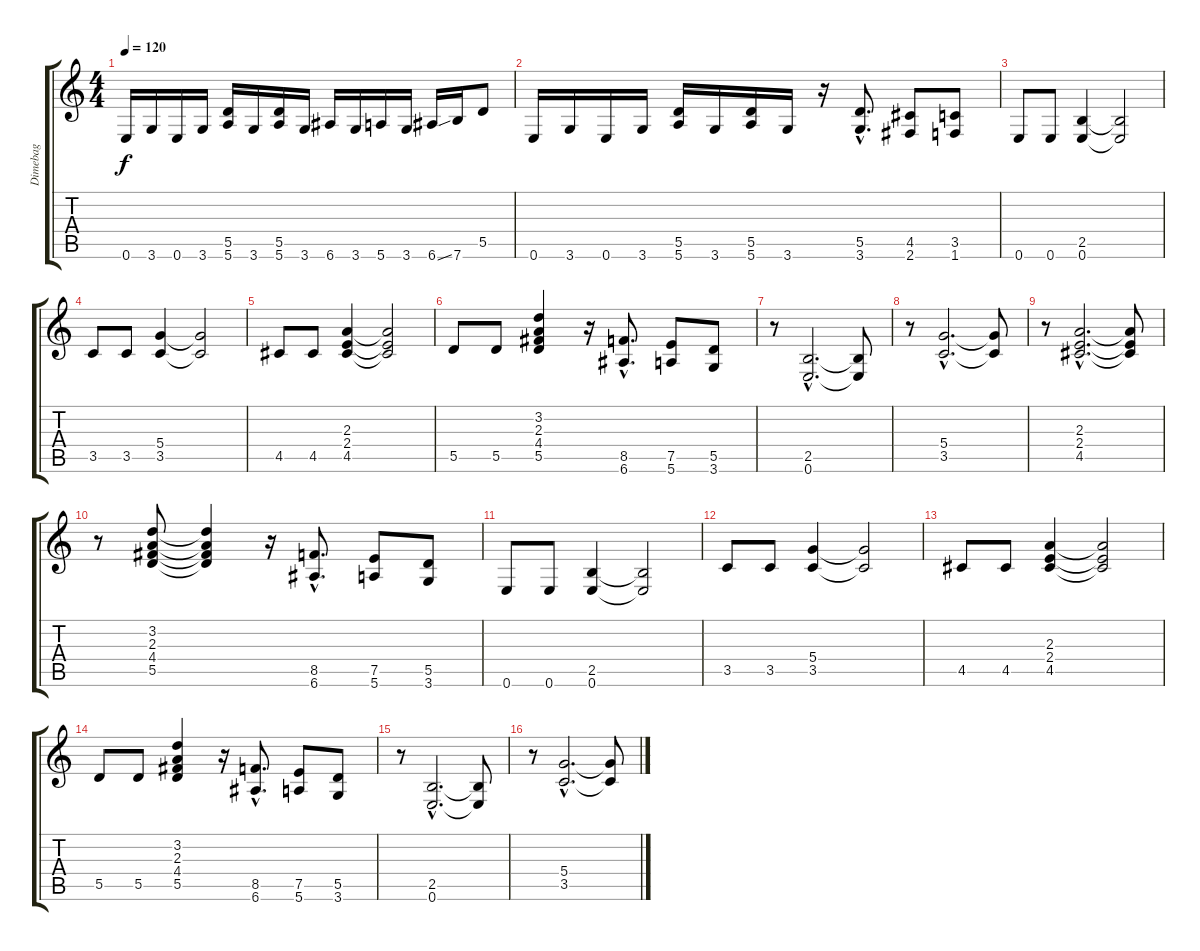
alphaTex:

\track ("Dimebag" "Dimebag") {instrument overdrivenguitar}
\staff {score tabs}
\tuning (E4 B3 G3 D3 A2 E2) {hide}
\ts (4 4)
\tempo 120
\clef g2
\ks c
0.6.16{dy f} 3.6.16 0.6.16 3.6.16 (5.5 5.6).16 3.6.16 (5.5 5.6).16 3.6.16 6.6.16 3.6.16 5.6.16 3.6.16 6.6{ss}.16 7.6.16 5.5.8 |
0.6.16 3.6.16 0.6.16 3.6.16 (5.5 5.6).16 3.6.16 (5.5 5.6).16 3.6.16 r.16 (5.5{hac} 3.6{hac}).8{d} (4.5 2.6).8 (3.5 1.6).8 |
0.6.8{volume 12} 0.6.8 (2.5 0.6).4 (2.5{t} 0.6{t}).2 |
3.5.8 3.5.8 (5.4 3.5).4 (5.4{t} 3.5{t}).2 |
4.5.8 4.5.8 (2.3 2.4 4.5).4 (2.3{t} 2.4{t} 4.5{t}).2 |
5.5.8 5.5.8 (3.2 2.3 4.4 5.5).4 r.16 (8.5{hac} 6.6{hac}).8{d} (7.5 5.6).8 (5.5 3.6).8 |
r.8 (2.5{hac} 0.6{hac}).2{d} (2.5{t} 0.6{t}).8 |
r.8 (5.4{hac} 3.5{hac}).2{d} (5.4{t} 3.5{t}).8 |
r.8 (2.3{hac} 2.4{hac} 4.5{hac}).2{d} (2.3{t} 2.4{t} 4.5{t}).8 |
r.8 (3.2 2.3 4.4 5.5).8 (3.2{t} 2.3{t} 4.4{t} 5.5{t}).4 r.16 (8.5{hac} 6.6{hac}).8{d} (7.5 5.6).8 (5.5 3.6).8 |
0.6.8 0.6.8 (2.5 0.6).4 (2.5{t} 0.6{t}).2 |
3.5.8 3.5.8 (5.4 3.5).4 (5.4{t} 3.5{t}).2 |
4.5.8 4.5.8 (2.3 2.4 4.5).4 (2.3{t} 2.4{t} 4.5{t}).2 |
5.5.8 5.5.8 (3.2 2.3 4.4 5.5).4 r.16 (8.5{hac} 6.6{hac}).8{d} (7.5 5.6).8 (5.5 3.6).8 |
r.8 (2.5{hac} 0.6{hac}).2{d} (2.5{t} 0.6{t}).8 |
r.8 (5.4{hac} 3.5{hac}).2{d} (5.4{t} 3.5{t}).8
